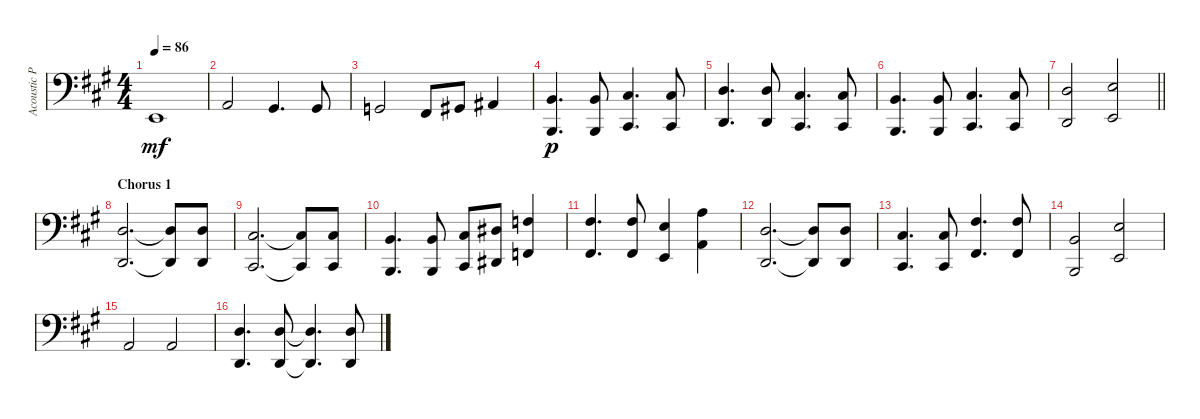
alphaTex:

\track ("Acoustic Piano (Staff 2)" "Acoustic P") {instrument acousticgrandpiano}
\staff {score}
\tuning (E4 B3 G3 D3 A2 E2 B1) {hide}
\ts (4 4)
\tempo 86
\clef f4
\ks a
0.6.1{dy mf} |
0.5.2 4.6.4{d} 4.6.8 |
3.6.2 2.6.8 4.6.8 1.5.4 |
(2.5 0.7).4{d dy p} (2.5 0.7).8 (4.5 2.7).4{d} (4.5 2.7).8 |
(0.4 3.7).4{d} (0.4 3.7).8 (4.5 2.7).4{d} (4.5 2.7).8 |
(2.5 0.7).4{d} (2.5 0.7).8 (4.5 2.7).4{d} (4.5 2.7).8 |
\barLineRight lightlight
(0.4 3.7).2 (2.4 0.6).2 |
\section ("" "Chorus 1")
(0.4 3.7).2{d} (0.4{t} 3.7{t}).8 (0.4 3.7).8 |
(4.5 2.7).2{d} (4.5{t} 2.7{t}).8 (4.5 2.7).8 |
(2.5 0.7).4{d} (2.5 0.7).8 (4.5 2.7).8 (1.4 4.7).8 (3.4 1.6).4 |
(4.4 2.6).4{d} (4.4 2.6).8 (2.4 0.6).4 (2.3 0.5).4 |
(0.4 3.7).2{d} (0.4{t} 3.7{t}).8 (0.4 3.7).8 |
(4.5 2.7).4{d} (4.5 2.7).8 (4.4 2.6).4{d} (4.4 2.6).8 |
(2.5 0.7).2 (2.4 0.6).2 |
0.5.2 0.5.2 |
(0.4 3.7).4{d} (0.4 3.7).8 (0.4{t} 3.7{t}).4{d} (0.4 3.7).8
